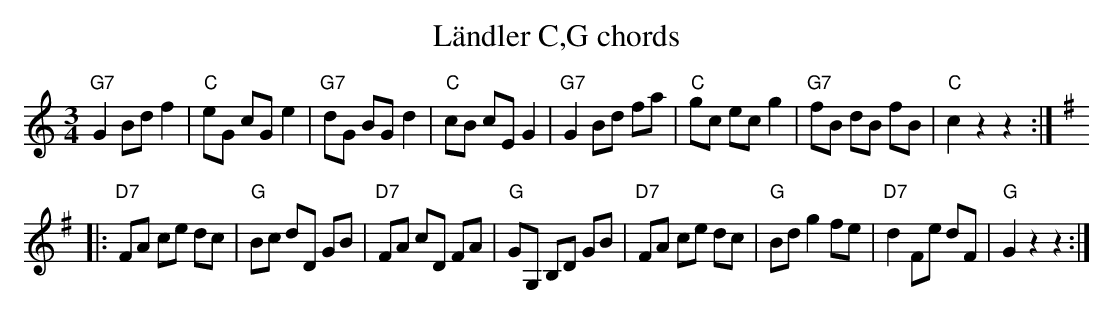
X:1
T:Ländler C,G chords
M:3/4
L:1/8
K:Cmaj%%MIDI gchordon
"G7"G2 Bd f2 | "C"eG cG e2 | "G7"dG BG d2 | "C"cB cE G2 | "G7"G2 Bd fa | "C"gc ec g2 | "G7"fB dB fB | "C"c2 z2z2 :: [K:Gmaj]
"D7"FA ce dc | "G"Bc dD GB | "D7"FA cD FA | "G"GG, B,D GB | "D7"FA ce dc | "G"Bd g2 fe | "D7"d2 Fe dF | "G"G2 z2z2 :|
